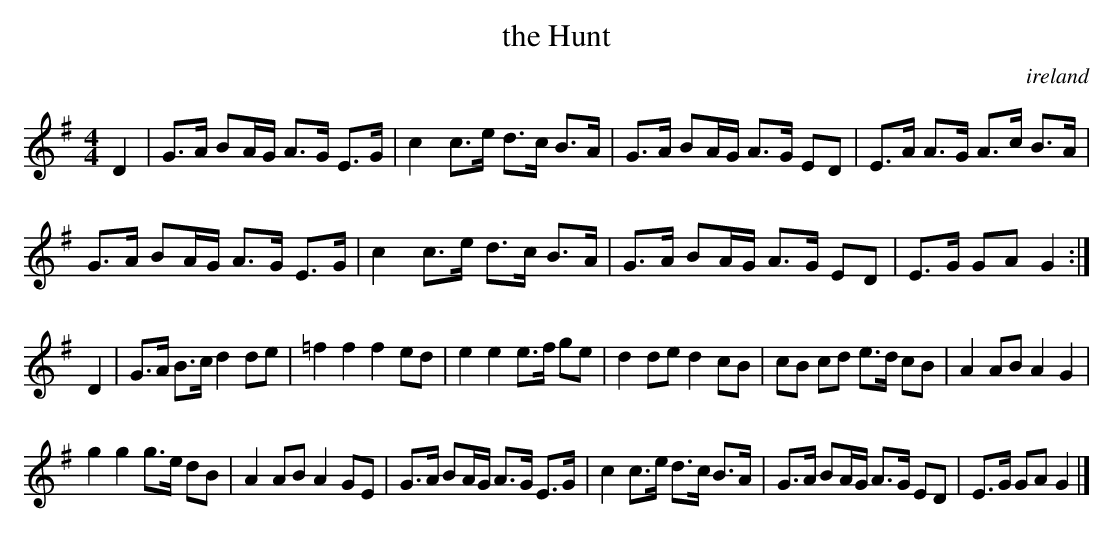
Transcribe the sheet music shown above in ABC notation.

X:1
T:the Hunt
O:ireland
M:4/4
K:G
D2|\
G>A BA/G/ A>G E>G | c2 c>e d>c B>A|\
G>A BA/G/ A>G ED  | E>A A>G A>c B>A|
G>A BA/G/ A>G E>G | c2 c>e d>c B>A| \
G>A BA/G/ A>G ED  | E>G GA G2:|
D2 |\
G>A B>c d2de |=f2 f2 f2 ed| \
e2 e2 e>f ge |d2 de d2 cB| \
cB cd e>d cB | A2AB A2G2|
g2 g2 g>e dB | A2 AB A2GE| \
G>A BA/G/ A>G E>G|c2 c>e d>c B>A|\
G>A BA/G/ A>G ED | E>G GA G2|]
